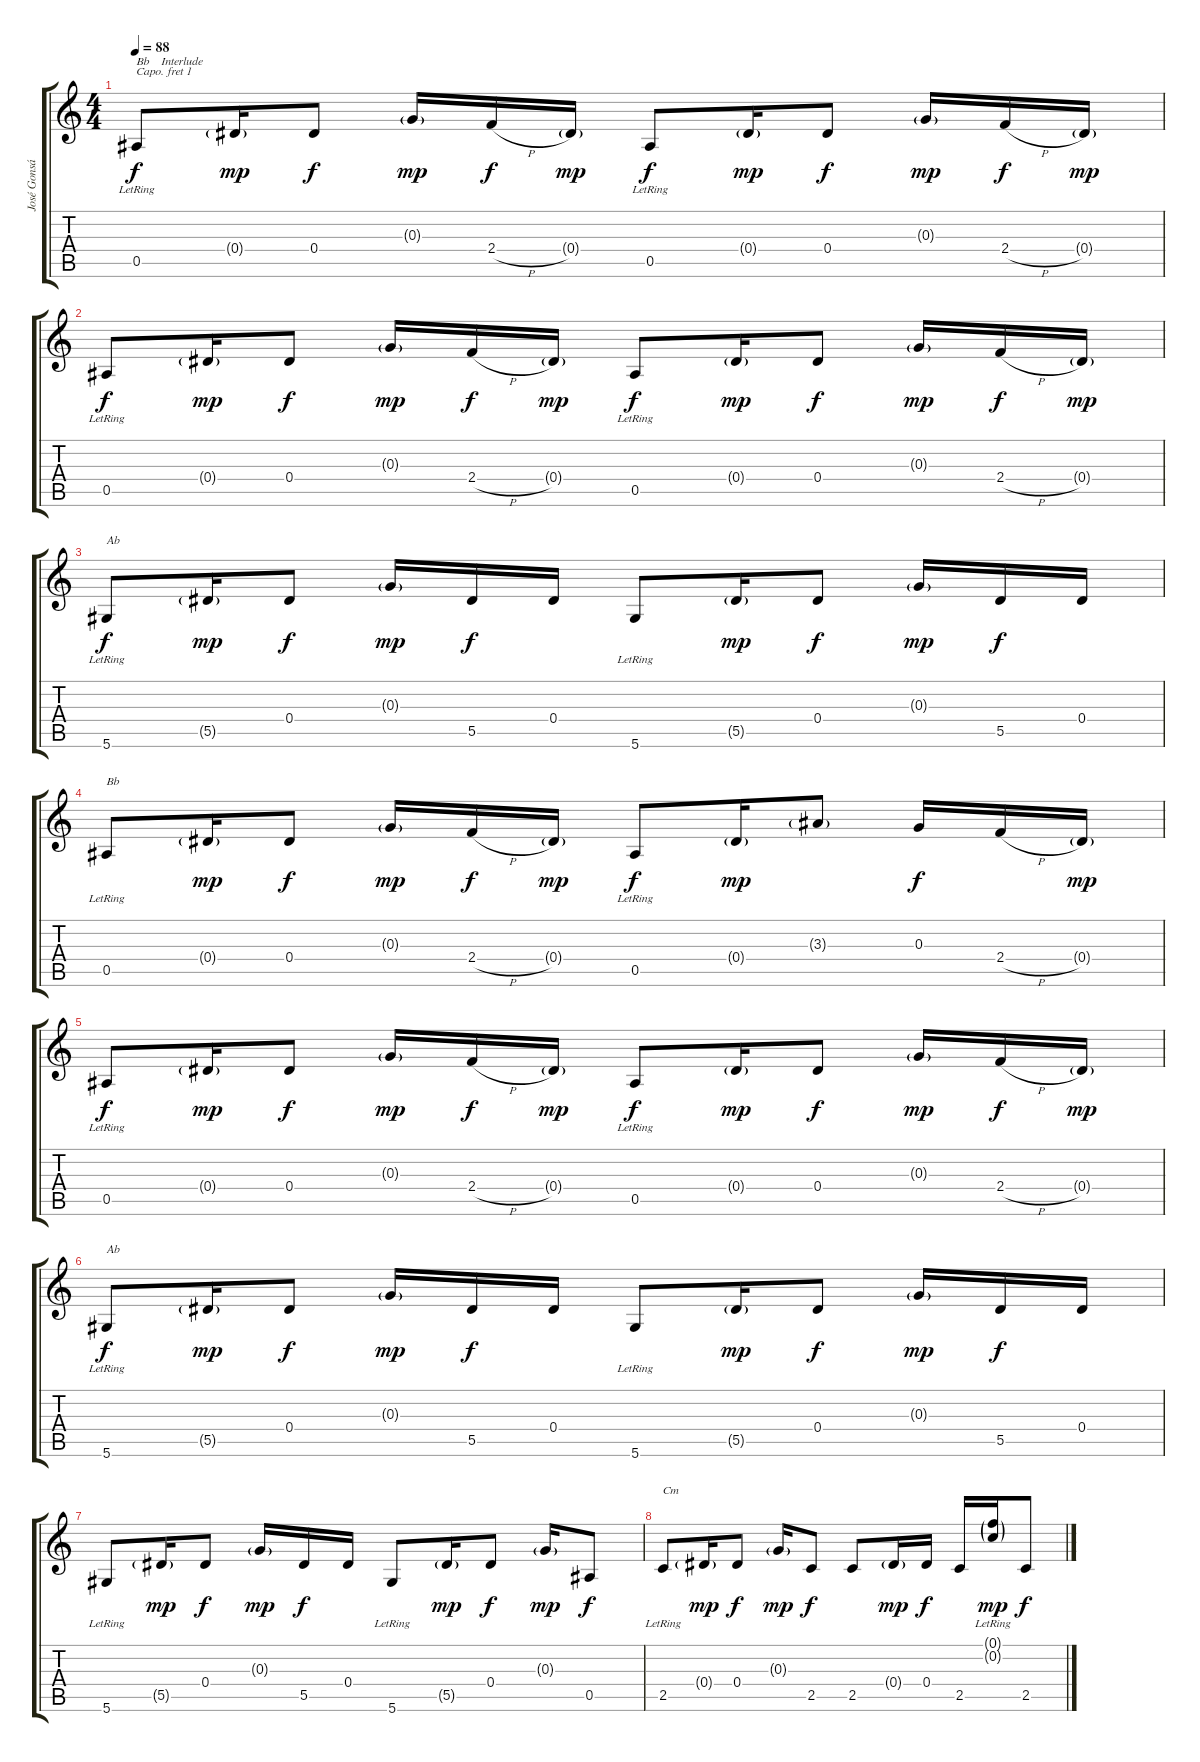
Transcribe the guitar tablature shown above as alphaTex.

\track ("José Gonsález - Guitar" "José Gonsá") {instrument acousticguitarnylon}
\staff {score tabs}
\capo 1
\tuning (E4 B3 Gb3 D3 A2 D2) {hide}
\ts (4 4)
\tempo 88
\clef g2
\ks c
0.5{lr}.8{txt "Bb    Interlude" dy f} 0.4{g}.16{dy mp} 0.4.8{dy f} 0.3{g}.16{dy mp} 2.4{h}.16{dy f} 0.4{g}.16{dy mp} 0.5{lr}.8{dy f} 0.4{g}.16{dy mp} 0.4.8{dy f} 0.3{g}.16{dy mp} 2.4{h}.16{dy f} 0.4{g}.16{dy mp} |
0.5{lr}.8{dy f} 0.4{g}.16{dy mp} 0.4.8{dy f} 0.3{g}.16{dy mp} 2.4{h}.16{dy f} 0.4{g}.16{dy mp} 0.5{lr}.8{dy f} 0.4{g}.16{dy mp} 0.4.8{dy f} 0.3{g}.16{dy mp} 2.4{h}.16{dy f} 0.4{g}.16{dy mp} |
5.6{lr}.8{txt "Ab" dy f} 5.5{g}.16{dy mp} 0.4.8{dy f} 0.3{g}.16{dy mp} 5.5.16{dy f} 0.4.16 5.6{lr}.8 5.5{g}.16{dy mp} 0.4.8{dy f} 0.3{g}.16{dy mp} 5.5.16{dy f} 0.4.16 |
0.5{lr}.8{txt "Bb"} 0.4{g}.16{dy mp} 0.4.8{dy f} 0.3{g}.16{dy mp} 2.4{h}.16{dy f} 0.4{g}.16{dy mp} 0.5{lr}.8{dy f} 0.4{g}.16{dy mp} 3.3{g}.8 0.3.16{dy f} 2.4{h}.16 0.4{g}.16{dy mp} |
0.5{lr}.8{dy f} 0.4{g}.16{dy mp} 0.4.8{dy f} 0.3{g}.16{dy mp} 2.4{h}.16{dy f} 0.4{g}.16{dy mp} 0.5{lr}.8{dy f} 0.4{g}.16{dy mp} 0.4.8{dy f} 0.3{g}.16{dy mp} 2.4{h}.16{dy f} 0.4{g}.16{dy mp} |
5.6{lr}.8{txt "Ab" dy f} 5.5{g}.16{dy mp} 0.4.8{dy f} 0.3{g}.16{dy mp} 5.5.16{dy f} 0.4.16 5.6{lr}.8 5.5{g}.16{dy mp} 0.4.8{dy f} 0.3{g}.16{dy mp} 5.5.16{dy f} 0.4.16 |
5.6{lr}.8 5.5{g}.16{dy mp} 0.4.8{dy f} 0.3{g}.16{dy mp} 5.5.16{dy f} 0.4.16 5.6{lr}.8 5.5{g}.16{dy mp} 0.4.8{dy f} 0.3{g}.16{dy mp} 0.5.8{dy f} |
2.5{lr}.8{txt "Cm"} 0.4{g}.16{dy mp} 0.4.8{dy f} 0.3{g}.16{dy mp} 2.5.8{dy f} 2.5.8 0.4{g}.16{dy mp} 0.4.16{dy f} 2.5.16 (0.1{g lr} 0.2{g lr}).16{dy mp} 2.5.8{dy f}
